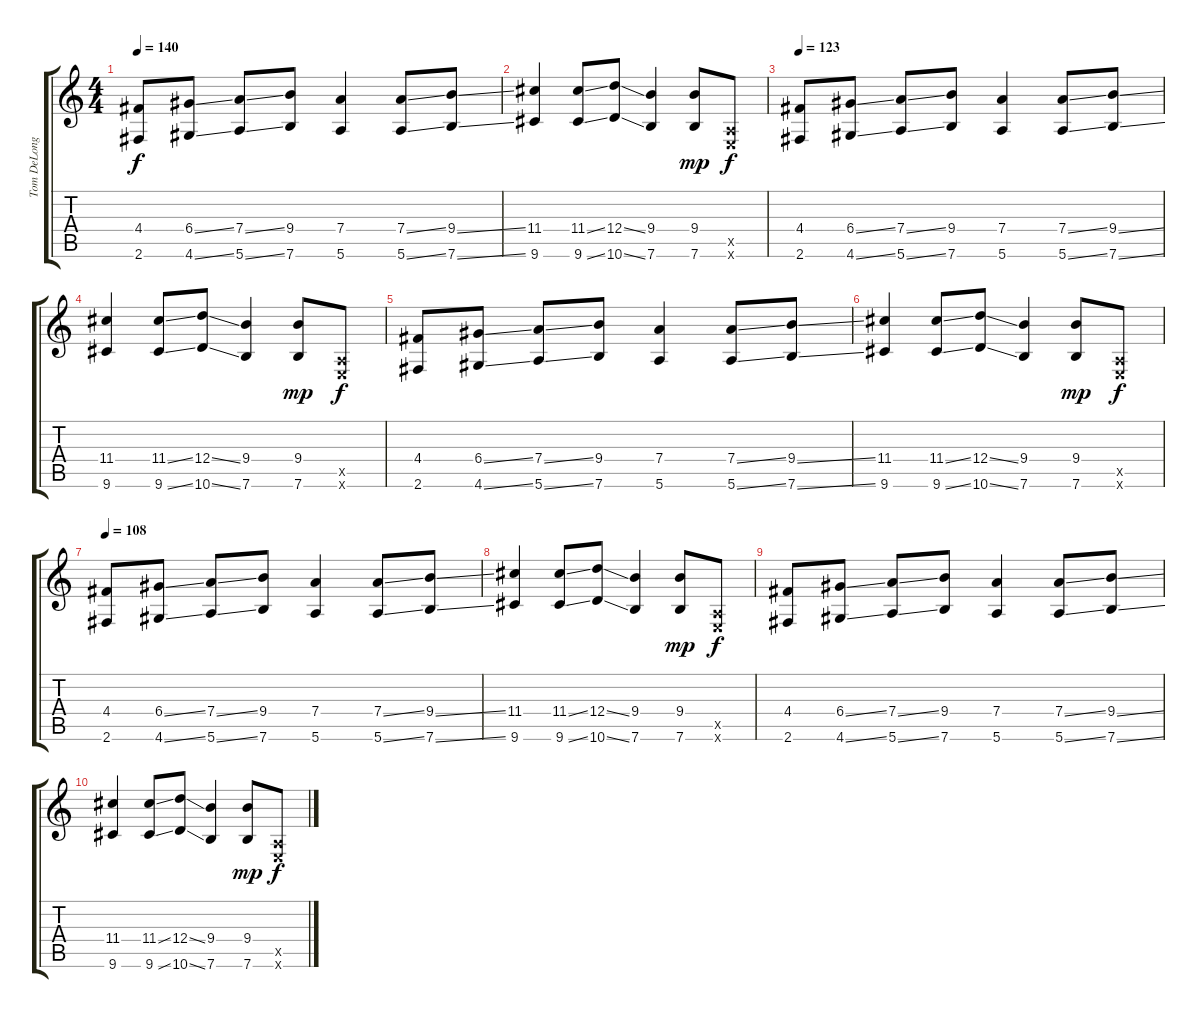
\track ("Tom DeLonge - Guitar" "Tom DeLong") {instrument distortionguitar}
\staff {score tabs}
\tuning (E4 B3 G3 D3 A2 E2) {hide}
\ts (4 4)
\tempo 140
\clef g2
\ks c
(4.4 2.6).8{dy f} (6.4{ss} 4.6{ss}).8 (7.4{ss} 5.6{ss}).8 (9.4 7.6).8 (7.4 5.6).4 (7.4{ss} 5.6{ss}).8 (9.4{ss} 7.6{ss}).8 |
(11.4 9.6).4 (11.4{ss} 9.6{ss}).8 (12.4{ss} 10.6{ss}).8 (9.4 7.6).4 (9.4 7.6).8{dy mp} (0.5{x} 0.6{x}).8{dy f} |
\tempo 123
(4.4 2.6).8{volume 8} (6.4{ss} 4.6{ss}).8 (7.4{ss} 5.6{ss}).8 (9.4 7.6).8 (7.4 5.6).4 (7.4{ss} 5.6{ss}).8 (9.4{ss} 7.6{ss}).8 |
(11.4 9.6).4 (11.4{ss} 9.6{ss}).8 (12.4{ss} 10.6{ss}).8 (9.4 7.6).4 (9.4 7.6).8{dy mp} (0.5{x} 0.6{x}).8{dy f} |
(4.4 2.6).8 (6.4{ss} 4.6{ss}).8 (7.4{ss} 5.6{ss}).8 (9.4 7.6).8 (7.4 5.6).4 (7.4{ss} 5.6{ss}).8 (9.4{ss} 7.6{ss}).8 |
(11.4 9.6).4 (11.4{ss} 9.6{ss}).8 (12.4{ss} 10.6{ss}).8 (9.4 7.6).4 (9.4 7.6).8{dy mp} (0.5{x} 0.6{x}).8{dy f} |
\tempo 108
(4.4 2.6).8 (6.4{ss} 4.6{ss}).8 (7.4{ss} 5.6{ss}).8 (9.4 7.6).8 (7.4 5.6).4 (7.4{ss} 5.6{ss}).8 (9.4{ss} 7.6{ss}).8 |
(11.4 9.6).4 (11.4{ss} 9.6{ss}).8 (12.4{ss} 10.6{ss}).8 (9.4 7.6).4 (9.4 7.6).8{dy mp} (0.5{x} 0.6{x}).8{dy f} |
(4.4 2.6).8 (6.4{ss} 4.6{ss}).8 (7.4{ss} 5.6{ss}).8 (9.4 7.6).8 (7.4 5.6).4 (7.4{ss} 5.6{ss}).8 (9.4{ss} 7.6{ss}).8 |
(11.4 9.6).4 (11.4{ss} 9.6{ss}).8 (12.4{ss} 10.6{ss}).8 (9.4 7.6).4 (9.4 7.6).8{dy mp} (0.5{x} 0.6{x}).8{dy f}
